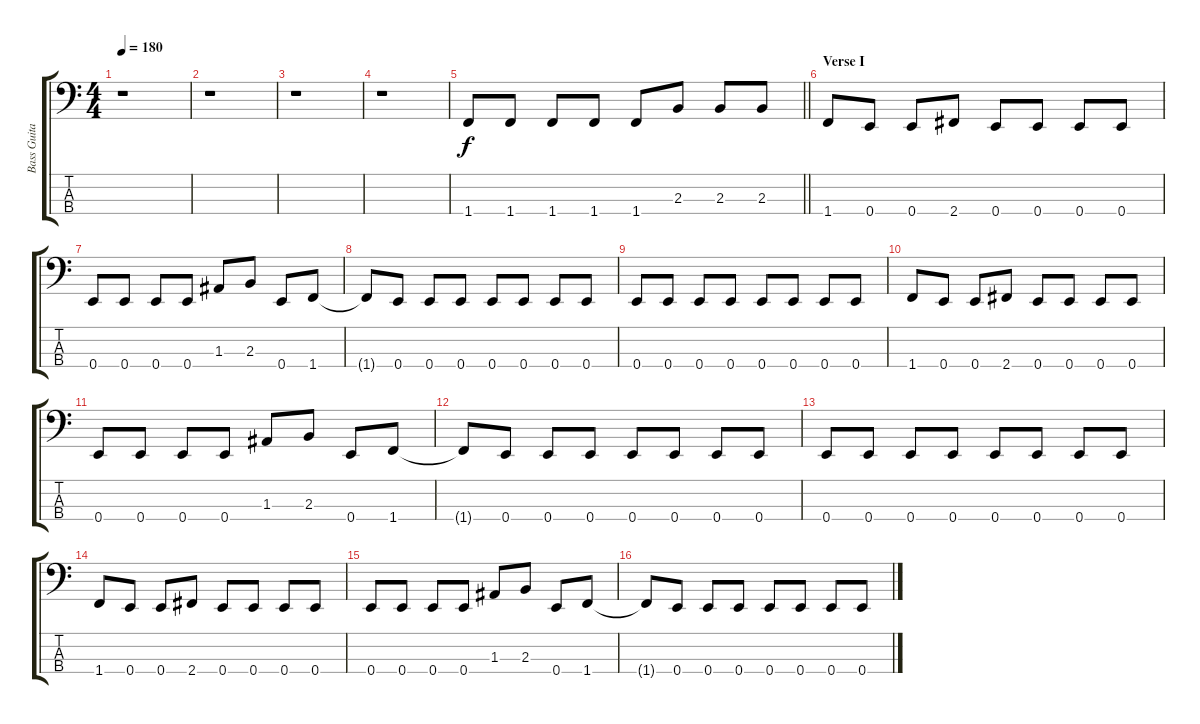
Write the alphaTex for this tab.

\track ("Bass Guitar" "Bass Guita") {instrument electricbassfinger}
\staff {score tabs}
\tuning (G2 D2 A1 E1) {hide}
\ts (4 4)
\tempo 180
\clef f4
\ks c
r.1{dy f} |
r.1 |
r.1 |
r.1 |
\barLineRight lightlight
1.4.8 1.4.8 1.4.8 1.4.8 1.4.8 2.3.8 2.3.8 2.3.8 |
\section ("" "Verse I")
1.4.8 0.4.8 0.4.8 2.4.8 0.4.8 0.4.8 0.4.8 0.4.8 |
0.4.8 0.4.8 0.4.8 0.4.8 1.3.8 2.3.8 0.4.8 1.4.8 |
1.4{t}.8 0.4.8 0.4.8 0.4.8 0.4.8 0.4.8 0.4.8 0.4.8 |
0.4.8 0.4.8 0.4.8 0.4.8 0.4.8 0.4.8 0.4.8 0.4.8 |
1.4.8 0.4.8 0.4.8 2.4.8 0.4.8 0.4.8 0.4.8 0.4.8 |
0.4.8 0.4.8 0.4.8 0.4.8 1.3.8 2.3.8 0.4.8 1.4.8 |
1.4{t}.8 0.4.8 0.4.8 0.4.8 0.4.8 0.4.8 0.4.8 0.4.8 |
0.4.8 0.4.8 0.4.8 0.4.8 0.4.8 0.4.8 0.4.8 0.4.8 |
1.4.8 0.4.8 0.4.8 2.4.8 0.4.8 0.4.8 0.4.8 0.4.8 |
0.4.8 0.4.8 0.4.8 0.4.8 1.3.8 2.3.8 0.4.8 1.4.8 |
1.4{t}.8 0.4.8 0.4.8 0.4.8 0.4.8 0.4.8 0.4.8 0.4.8
